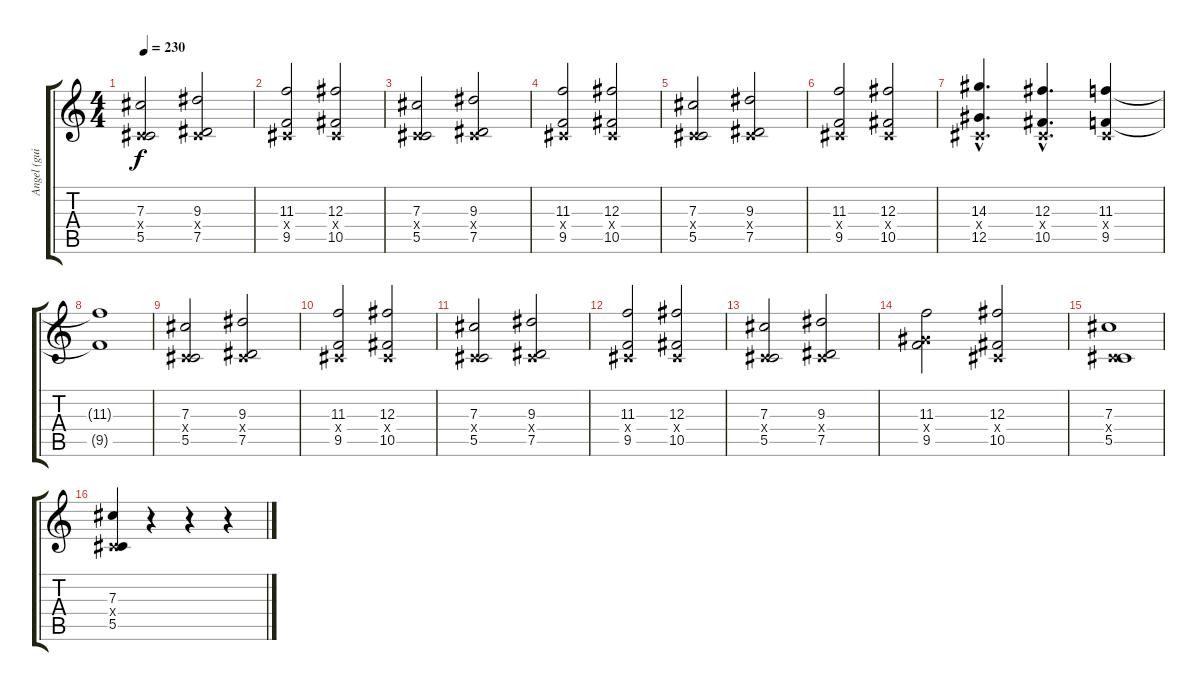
\track ("Angel (guitar)" "Angel (gui") {instrument distortionguitar}
\staff {score tabs}
\tuning (Eb4 Bb3 Gb3 Db3 Ab2 Db2) {hide}
\ts (4 4)
\tempo 230
\clef g2
\ks c
(7.3 0.4{x} 5.5).2{dy f} (9.3 0.4{x} 7.5).2 |
(11.3 0.4{x} 9.5).2 (12.3 0.4{x} 10.5).2 |
(7.3 0.4{x} 5.5).2 (9.3 0.4{x} 7.5).2 |
(11.3 0.4{x} 9.5).2 (12.3 0.4{x} 10.5).2 |
(7.3 0.4{x} 5.5).2 (9.3 0.4{x} 7.5).2 |
(11.3 0.4{x} 9.5).2 (12.3 0.4{x} 10.5).2 |
(14.3{hac} 0.4{hac x} 12.5{hac}).4{d} (12.3{hac} 0.4{hac x} 10.5{hac}).4{d} (11.3 0.4{x} 9.5).4 |
(11.3{t} 9.5{t}).1 |
(7.3 0.4{x} 5.5).2 (9.3 0.4{x} 7.5).2 |
(11.3 0.4{x} 9.5).2 (12.3 0.4{x} 10.5).2 |
(7.3 0.4{x} 5.5).2 (9.3 0.4{x} 7.5).2 |
(11.3 0.4{x} 9.5).2 (12.3 0.4{x} 10.5).2 |
(7.3 0.4{x} 5.5).2 (9.3 0.4{x} 7.5).2 |
(11.3 7.4{x} 9.5).2 (12.3 0.4{x} 10.5).2 |
(7.3 0.4{x} 5.5).1 |
(7.3 0.4{x} 5.5).4 r.4 r.4 r.4
